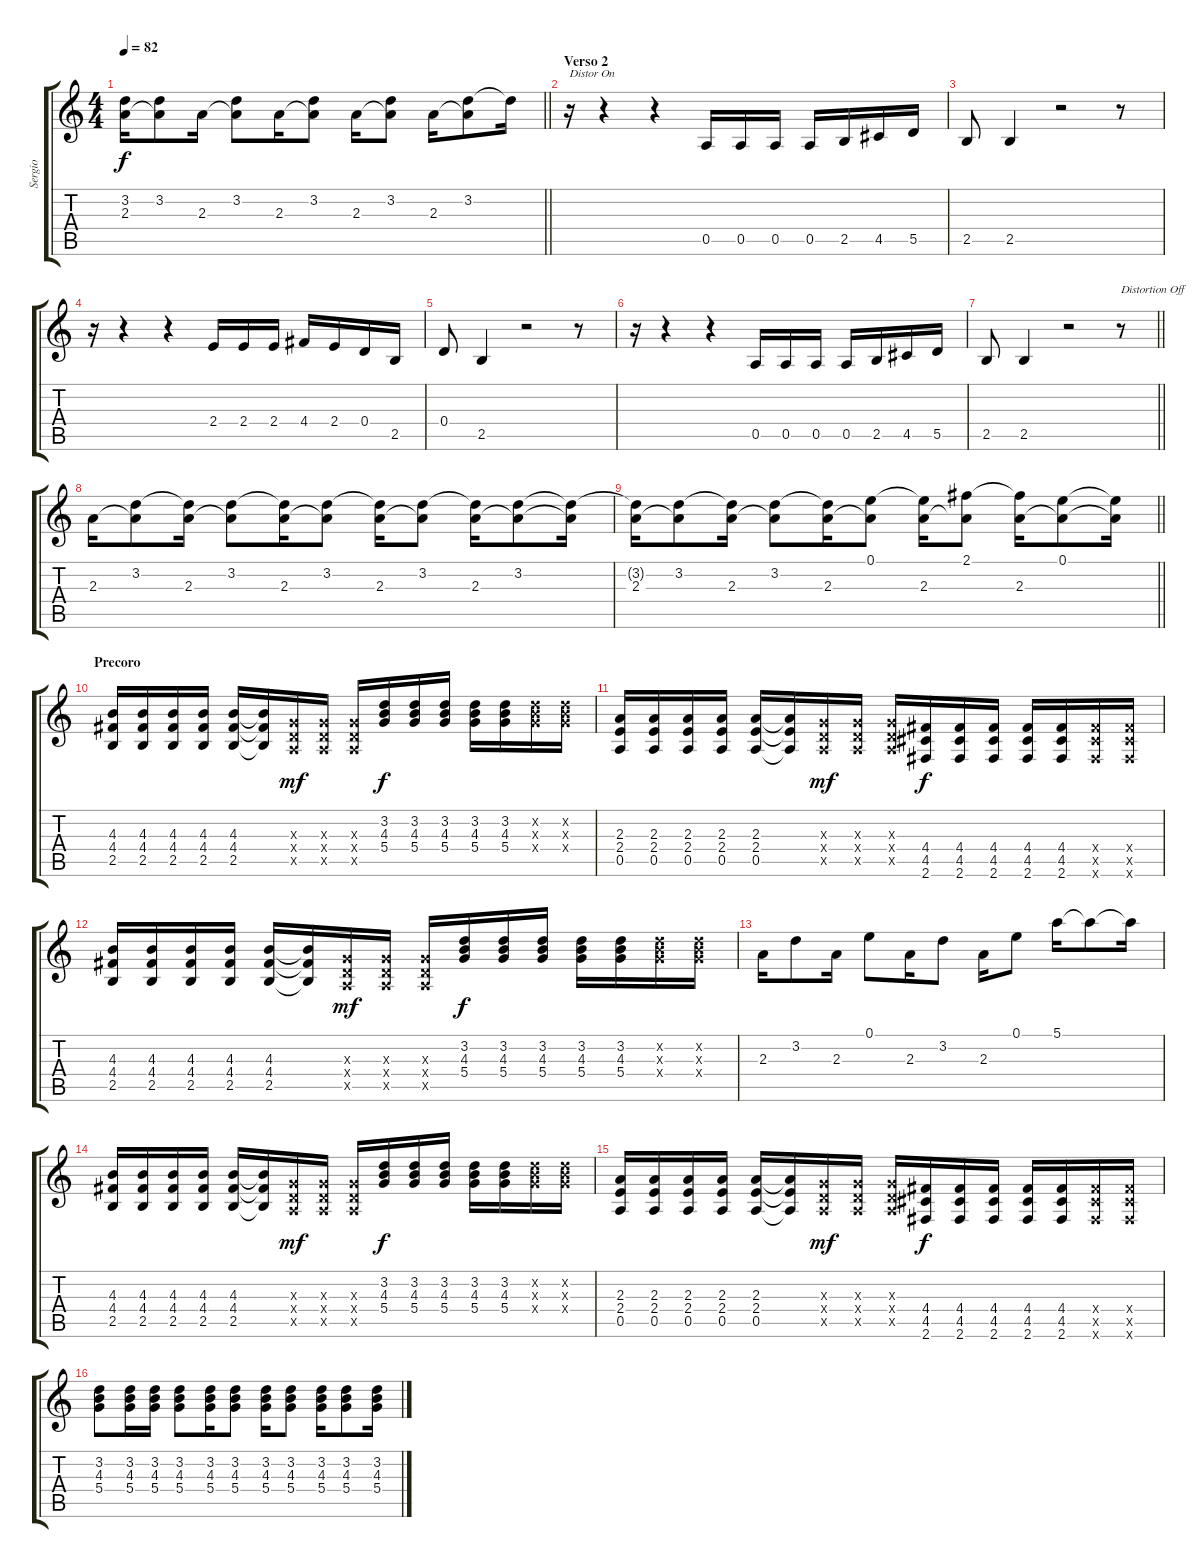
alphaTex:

\track ("Sergio" "Sergio") {instrument electricguitarjazz}
\staff {score tabs}
\tuning (E4 B3 G3 D3 A2 E2) {hide}
\ts (4 4)
\tempo 82
\clef g2
\barLineRight lightlight
\ks c
(3.2{t} 2.3).16{dy f} (3.2 2.3{t}).8 2.3.16 (3.2 2.3{t}).8 2.3.16 (3.2 2.3{t}).8 2.3.16 (3.2 2.3{t}).8 2.3.16 (3.2 2.3{t}).8 3.2{t}.16 |
\section ("" "Verso 2")
r.16{txt "Distor On" volume 16 instrument distortionguitar} r.4 r.4 0.5.16 0.5.16 0.5.16 0.5.16 2.5.16 4.5.16 5.5.16 |
2.5.8 2.5.4 r.2 r.8 |
r.16 r.4 r.4 2.4.16 2.4.16 2.4.16 4.4.16 2.4.16 0.4.16 2.5.16 |
0.4.8 2.5.4 r.2 r.8 |
r.16 r.4 r.4 0.5.16 0.5.16 0.5.16 0.5.16 2.5.16 4.5.16 5.5.16 |
\barLineRight lightlight
2.5.8 2.5.4 r.2 r.8{txt "Distortion Off" volume 13 instrument electricguitarjazz} |
2.3.16 (3.2 2.3{t}).8 (3.2{t} 2.3).16 (3.2 2.3{t}).8 (3.2{t} 2.3).16 (3.2 2.3{t}).8 (3.2{t} 2.3).16 (3.2 2.3{t}).8 (3.2{t} 2.3).16 (3.2 2.3{t}).8 (3.2{t} 2.3{t}).16 |
\barLineRight lightlight
(3.2{t} 2.3).16 (3.2 2.3{t}).8 (3.2{t} 2.3).16 (3.2 2.3{t}).8 (3.2{t} 2.3).16 (0.1 2.3{t}).8 (0.1{t} 2.3).16 (2.1 2.3{t}).8 (2.1{t} 2.3).16 (0.1 2.3{t}).8 (0.1{t} 2.3{t}).16 |
\section ("" "Precoro")
(4.3 4.4 2.5).16{volume 11 instrument distortionguitar} (4.3 4.4 2.5).16 (4.3 4.4 2.5).16 (4.3 4.4 2.5).16 (4.3 4.4 2.5).16 (4.3{t} 4.4{t} 2.5{t}).16 (0.3{x} 0.4{x} 0.5{x}).16{dy mf} (0.3{x} 0.4{x} 0.5{x}).16 (0.3{x} 0.4{x} 0.5{x}).16 (3.2 4.3 5.4).16{dy f} (3.2 4.3 5.4).16 (3.2 4.3 5.4).16 (3.2 4.3 5.4).16 (3.2 4.3 5.4).16 (3.2{x} 4.3{x} 5.4{x}).16 (3.2{x} 4.3{x} 5.4{x}).16 |
(2.3 2.4 0.5).16 (2.3 2.4 0.5).16 (2.3 2.4 0.5).16 (2.3 2.4 0.5).16 (2.3 2.4 0.5).16 (2.3{t} 2.4{t} 0.5{t}).16 (0.3{x} 0.4{x} 0.5{x}).16{dy mf} (0.3{x} 0.4{x} 0.5{x}).16 (0.3{x} 0.4{x} 0.5{x}).16 (4.4 4.5 2.6).16{dy f} (4.4 4.5 2.6).16 (4.4 4.5 2.6).16 (4.4 4.5 2.6).16 (4.4 4.5 2.6).16 (4.4{x} 4.5{x} 2.6{x}).16 (4.4{x} 4.5{x} 2.6{x}).16 |
(4.3 4.4 2.5).16 (4.3 4.4 2.5).16 (4.3 4.4 2.5).16 (4.3 4.4 2.5).16 (4.3 4.4 2.5).16 (4.3{t} 4.4{t} 2.5{t}).16 (0.3{x} 0.4{x} 0.5{x}).16{dy mf} (0.3{x} 0.4{x} 0.5{x}).16 (0.3{x} 0.4{x} 0.5{x}).16 (3.2 4.3 5.4).16{dy f} (3.2 4.3 5.4).16 (3.2 4.3 5.4).16 (3.2 4.3 5.4).16 (3.2 4.3 5.4).16 (3.2{x} 4.3{x} 5.4{x}).16 (3.2{x} 4.3{x} 5.4{x}).16 |
2.3.16{volume 13 instrument electricguitarjazz} 3.2.8 2.3.16 0.1.8 2.3.16 3.2.8 2.3.16 0.1.8 5.1.16 5.1{t}.8 5.1{t}.16 |
(4.3 4.4 2.5).16{volume 11 instrument distortionguitar} (4.3 4.4 2.5).16 (4.3 4.4 2.5).16 (4.3 4.4 2.5).16 (4.3 4.4 2.5).16 (4.3{t} 4.4{t} 2.5{t}).16 (0.3{x} 0.4{x} 0.5{x}).16{dy mf} (0.3{x} 0.4{x} 0.5{x}).16 (0.3{x} 0.4{x} 0.5{x}).16 (3.2 4.3 5.4).16{dy f} (3.2 4.3 5.4).16 (3.2 4.3 5.4).16 (3.2 4.3 5.4).16 (3.2 4.3 5.4).16 (3.2{x} 4.3{x} 5.4{x}).16 (3.2{x} 4.3{x} 5.4{x}).16 |
(2.3 2.4 0.5).16 (2.3 2.4 0.5).16 (2.3 2.4 0.5).16 (2.3 2.4 0.5).16 (2.3 2.4 0.5).16 (2.3{t} 2.4{t} 0.5{t}).16 (0.3{x} 0.4{x} 0.5{x}).16{dy mf} (0.3{x} 0.4{x} 0.5{x}).16 (0.3{x} 0.4{x} 0.5{x}).16 (4.4 4.5 2.6).16{dy f} (4.4 4.5 2.6).16 (4.4 4.5 2.6).16 (4.4 4.5 2.6).16 (4.4 4.5 2.6).16 (4.4{x} 4.5{x} 2.6{x}).16 (4.4{x} 4.5{x} 2.6{x}).16 |
(3.2 4.3 5.4).8{volume 11 instrument electricguitarjazz} (3.2 4.3 5.4).16 (3.2 4.3 5.4).16 (3.2 4.3 5.4).8 (3.2 4.3 5.4).16 (3.2 4.3 5.4).8 (3.2 4.3 5.4).16 (3.2 4.3 5.4).8 (3.2 4.3 5.4).16 (3.2 4.3 5.4).8 (3.2 4.3 5.4).16
